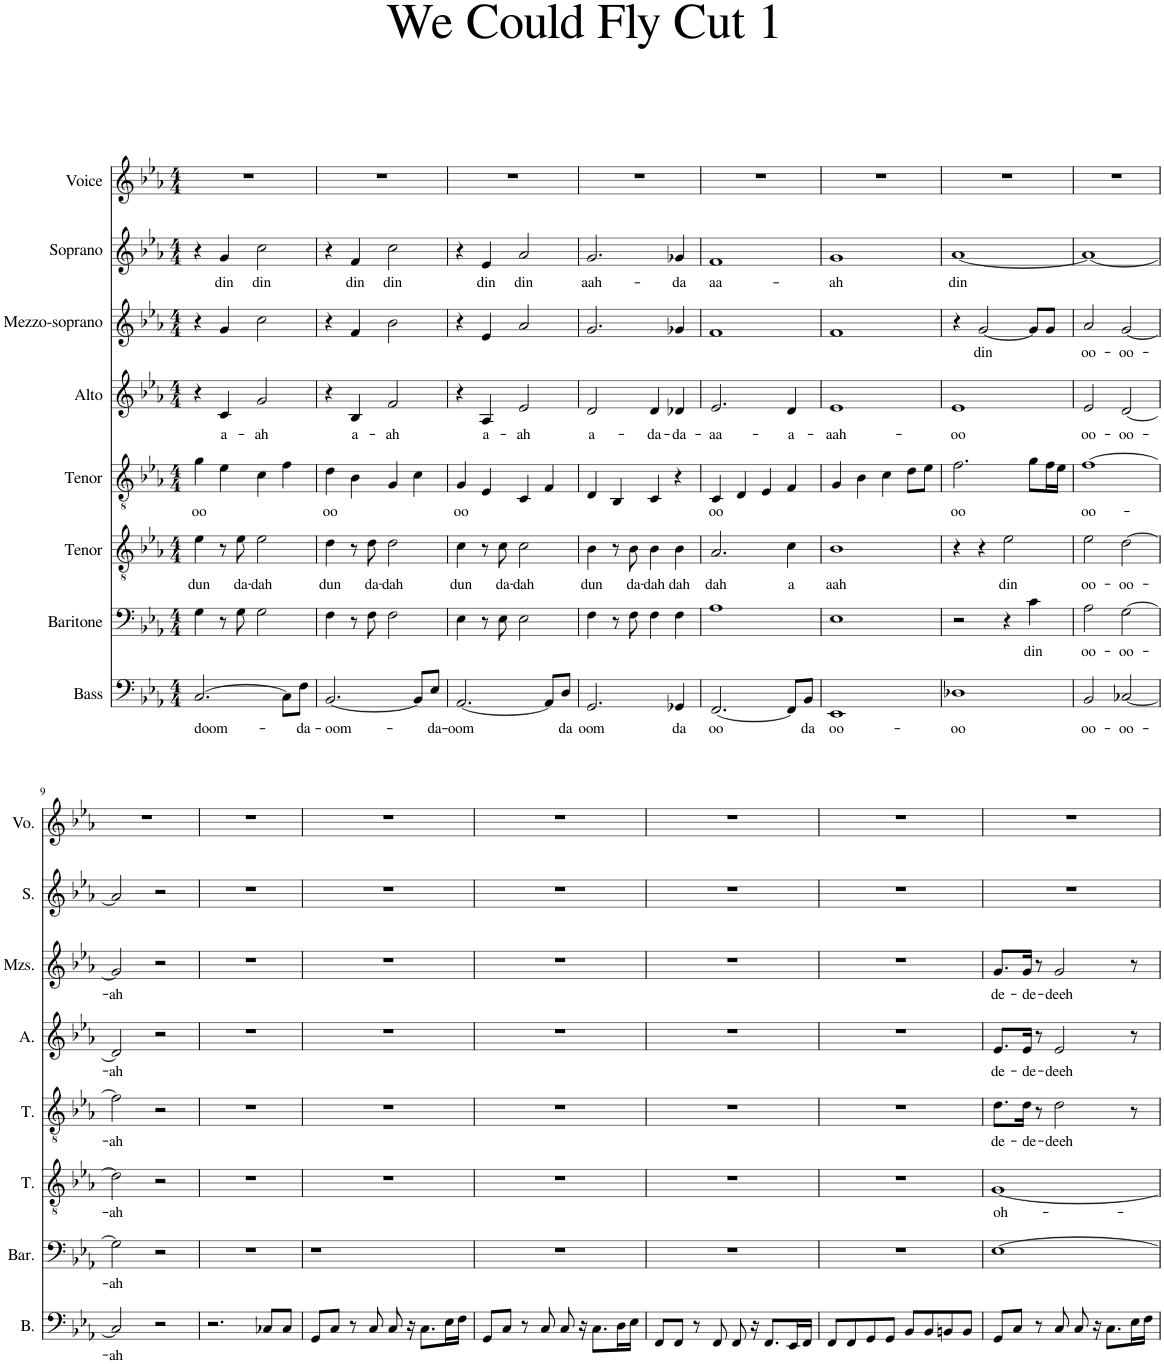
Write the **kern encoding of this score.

**kern	**text	**kern	**text	**kern	**text	**kern	**text	**kern	**text	**kern	**text	**kern	**text	**kern
*part8	*part8	*part7	*part7	*part6	*part6	*part5	*part5	*part4	*part4	*part3	*part3	*part2	*part2	*part1
*staff8	*staff8	*staff7	*staff7	*staff6	*staff6	*staff5	*staff5	*staff4	*staff4	*staff3	*staff3	*staff2	*staff2	*staff1
*I"Bass	*	*I"Baritone	*	*I"Tenor	*	*I"Tenor	*	*I"Alto	*	*I"Mezzo-soprano	*	*I"Soprano	*	*I"Voice
*I'B.	*	*I'Bar.	*	*I'T.	*	*I'T.	*	*I'A.	*	*I'Mzs.	*	*I'S.	*	*I'Vo.
*clefF4	*	*clefF4	*	*clefGv2	*	*clefGv2	*	*clefG2	*	*clefG2	*	*clefG2	*	*clefG2
*k[b-e-a-]	*	*k[b-e-a-]	*	*k[b-e-a-]	*	*k[b-e-a-]	*	*k[b-e-a-]	*	*k[b-e-a-]	*	*k[b-e-a-]	*	*k[b-e-a-]
*M4/4	*	*M4/4	*	*M4/4	*	*M4/4	*	*M4/4	*	*M4/4	*	*M4/4	*	*M4/4
=1	=1	=1	=1	=1	=1	=1	=1	=1	=1	=1	=1	=1	=1	=1
!	!LO:LY:b	!	!	!	!LO:LY:b	!	!LO:LY:b	!	!	!	!	!	!	!
[2.C/	doom-	4G\	.	4e-\	dun	4g\	oo	4r	.	4r	.	4r	.	1r
!	!	!	!	!	!	!	!	!	!LO:LY:b	!	!	!	!LO:LY:b	!
.	.	8r	.	8r	.	4e-\	.	4c/	a-	4g/	.	4g/	din	.
!	!	!	!	!	!LO:LY:b	!	!	!	!	!	!	!	!	!
.	.	8G\	.	8e-\	da-	.	.	.	.	.	.	.	.	.
!	!	!	!	!	!LO:LY:b	!	!	!	!LO:LY:b	!	!	!	!LO:LY:b	!
.	.	2G\	.	2e-\	-dah	4c\	.	2g/	-ah	2cc\	.	2cc\	din	.
8C\L]	.	.	.	.	.	4f\	.	.	.	.	.	.	.	.
!	!LO:LY:b	!	!	!	!	!	!	!	!	!	!	!	!	!
8F\J	-da-	.	.	.	.	.	.	.	.	.	.	.	.	.
=2	=2	=2	=2	=2	=2	=2	=2	=2	=2	=2	=2	=2	=2	=2
!	!LO:LY:b	!	!	!	!LO:LY:b	!	!LO:LY:b	!	!	!	!	!	!	!
[2.BB-/	-oom-	4F\	.	4d\	dun	4d\	oo	4r	.	4r	.	4r	.	1r
!	!	!	!	!	!	!	!	!	!LO:LY:b	!	!	!	!LO:LY:b	!
.	.	8r	.	8r	.	4B-\	.	4B-/	a-	4f/	.	4f/	din	.
!	!	!	!	!	!LO:LY:b	!	!	!	!	!	!	!	!	!
.	.	8F\	.	8d\	da-	.	.	.	.	.	.	.	.	.
!	!	!	!	!	!LO:LY:b	!	!	!	!LO:LY:b	!	!	!	!LO:LY:b	!
.	.	2F\	.	2d\	-dah	4G/	.	2f/	-ah	2b-\	.	2cc\	din	.
8BB-/L]	.	.	.	.	.	4c\	.	.	.	.	.	.	.	.
!	!LO:LY:b	!	!	!	!	!	!	!	!	!	!	!	!	!
8E-/J	-da-	.	.	.	.	.	.	.	.	.	.	.	.	.
=3	=3	=3	=3	=3	=3	=3	=3	=3	=3	=3	=3	=3	=3	=3
!	!LO:LY:b	!	!	!	!LO:LY:b	!	!LO:LY:b	!	!	!	!	!	!	!
[2.AA-/	-oom	4E-\	.	4c\	dun	4G/	oo	4r	.	4r	.	4r	.	1r
!	!	!	!	!	!	!	!	!	!LO:LY:b	!	!	!	!LO:LY:b	!
.	.	8r	.	8r	.	4E-/	.	4A-/	a-	4e-/	.	4e-/	din	.
!	!	!	!	!	!LO:LY:b	!	!	!	!	!	!	!	!	!
.	.	8E-\	.	8c\	da-	.	.	.	.	.	.	.	.	.
!	!	!	!	!	!LO:LY:b	!	!	!	!LO:LY:b	!	!	!	!LO:LY:b	!
.	.	2E-\	.	2c\	-dah	4C/	.	2e-/	-ah	2a-/	.	2a-/	din	.
8AA-/L]	.	.	.	.	.	4F/	.	.	.	.	.	.	.	.
!	!LO:LY:b	!	!	!	!	!	!	!	!	!	!	!	!	!
8D/J	da	.	.	.	.	.	.	.	.	.	.	.	.	.
=4	=4	=4	=4	=4	=4	=4	=4	=4	=4	=4	=4	=4	=4	=4
!	!LO:LY:b	!	!	!	!LO:LY:b	!	!	!	!LO:LY:b	!	!	!	!LO:LY:b	!
2.GG/	oom	4F\	.	4B-\	dun	4D/	.	2d/	a-	2.g/	.	2.g/	aah-	1r
.	.	8r	.	8r	.	4BB-/	.	.	.	.	.	.	.	.
!	!	!	!	!	!LO:LY:b	!	!	!	!	!	!	!	!	!
.	.	8F\	.	8B-\	da-	.	.	.	.	.	.	.	.	.
!	!	!	!	!	!LO:LY:b	!	!	!	!LO:LY:b	!	!	!	!	!
.	.	4F\	.	4B-\	-dah	4C/	.	4d/	da-	.	.	.	.	.
!	!LO:LY:b	!	!	!	!LO:LY:b	!	!	!	!LO:LY:b	!	!	!	!LO:LY:b	!
4GG-X/	da	4F\	.	4B-\	-dah	4r	.	4d-X/	-da-	4g-X/	.	4g-X/	-da	.
=5	=5	=5	=5	=5	=5	=5	=5	=5	=5	=5	=5	=5	=5	=5
!	!LO:LY:b	!	!	!	!LO:LY:b	!	!LO:LY:b	!	!LO:LY:b	!	!	!	!LO:LY:b	!
[2.FF/	oo	1A-	.	2.A-/	dah	4C/	oo	2.e-/	-aa-	1f	.	1f	aa-	1r
.	.	.	.	.	.	4D/	.	.	.	.	.	.	.	.
.	.	.	.	.	.	4E-/	.	.	.	.	.	.	.	.
!	!	!	!	!	!LO:LY:b	!	!	!	!LO:LY:b	!	!	!	!	!
8FF/L]	.	.	.	4c\	a	4F/	.	4d/	-a-	.	.	.	.	.
!	!LO:LY:b	!	!	!	!	!	!	!	!	!	!	!	!	!
8BB-/J	da	.	.	.	.	.	.	.	.	.	.	.	.	.
=6	=6	=6	=6	=6	=6	=6	=6	=6	=6	=6	=6	=6	=6	=6
!	!LO:LY:b	!	!	!	!LO:LY:b	!	!	!	!LO:LY:b	!	!	!	!LO:LY:b	!
1EE-	oo-	1E-	.	1B-	aah	4G/	.	1e-	-aah-	1f	.	1g	ah	1r
.	.	.	.	.	.	4B-\	.	.	.	.	.	.	.	.
.	.	.	.	.	.	4c\	.	.	.	.	.	.	.	.
.	.	.	.	.	.	8d\L	.	.	.	.	.	.	.	.
.	.	.	.	.	.	8e-\J	.	.	.	.	.	.	.	.
=7	=7	=7	=7	=7	=7	=7	=7	=7	=7	=7	=7	=7	=7	=7
!	!LO:LY:b	!	!	!	!	!	!LO:LY:b	!	!LO:LY:b	!	!	!	!LO:LY:b	!
1D-X	-oo	2r	.	4r	.	2.f\	oo	1e-	-oo	4r	.	[1a-	din	1r
!	!	!	!	!	!	!	!	!	!	!	!LO:LY:b	!	!	!
.	.	.	.	4r	.	.	.	.	.	[2g/	din	.	.	.
!	!	!	!	!	!LO:LY:b	!	!	!	!	!	!	!	!	!
.	.	4r	.	2e-\	din	.	.	.	.	.	.	.	.	.
!	!	!	!LO:LY:b	!	!	!	!	!	!	!	!	!	!	!
.	.	4c\	din	.	.	8g\L	.	.	.	8g/L]	.	.	.	.
.	.	.	.	.	.	16f\L	.	.	.	8g/J	.	.	.	.
.	.	.	.	.	.	16e-\JJ	.	.	.	.	.	.	.	.
=8	=8	=8	=8	=8	=8	=8	=8	=8	=8	=8	=8	=8	=8	=8
!	!LO:LY:b	!	!LO:LY:b	!	!LO:LY:b	!	!LO:LY:b	!	!LO:LY:b	!	!LO:LY:b	!	!	!
2BB-/	oo-	2A-\	oo-	2e-\	oo-	[1f	oo-	2e-/	oo-	2a-/	oo-	1a-_	.	1r
!	!LO:LY:b	!	!LO:LY:b	!	!LO:LY:b	!	!	!	!LO:LY:b	!	!LO:LY:b	!	!	!
[2C-X/	-oo-	[2G\	-oo-	[2d\	-oo-	.	.	[2d/	-oo-	[2g/	-oo-	.	.	.
!!LO:LB:g=z
=9	=9	=9	=9	=9	=9	=9	=9	=9	=9	=9	=9	=9	=9	=9
!	!LO:LY:b	!	!LO:LY:b	!	!LO:LY:b	!	!LO:LY:b	!	!LO:LY:b	!	!LO:LY:b	!	!	!
2C-/]	-ah	2G\]	-ah	2d\]	-ah	2f\]	-ah	2d/]	-ah	2g/]	-ah	2a-/]	.	1r
2r	.	2r	.	2r	.	2r	.	2r	.	2r	.	2r	.	.
=10	=10	=10	=10	=10	=10	=10	=10	=10	=10	=10	=10	=10	=10	=10
2.r	.	1r	.	1r	.	1r	.	1r	.	1r	.	1r	.	1r
8C-X/L	.	.	.	.	.	.	.	.	.	.	.	.	.	.
8C-/J	.	.	.	.	.	.	.	.	.	.	.	.	.	.
=11	=11	=11	=11	=11	=11	=11	=11	=11	=11	=11	=11	=11	=11	=11
8GG/L	.	1r	.	1r	.	1r	.	1r	.	1r	.	1r	.	1r
8C/J	.	.	.	.	.	.	.	.	.	.	.	.	.	.
8r	.	.	.	.	.	.	.	.	.	.	.	.	.	.
8C/	.	.	.	.	.	.	.	.	.	.	.	.	.	.
8C/	.	.	.	.	.	.	.	.	.	.	.	.	.	.
16r	.	.	.	.	.	.	.	.	.	.	.	.	.	.
8.C\L	.	.	.	.	.	.	.	.	.	.	.	.	.	.
16E-\L	.	.	.	.	.	.	.	.	.	.	.	.	.	.
16F\JJ	.	.	.	.	.	.	.	.	.	.	.	.	.	.
=12	=12	=12	=12	=12	=12	=12	=12	=12	=12	=12	=12	=12	=12	=12
8GG/L	.	1r	.	1r	.	1r	.	1r	.	1r	.	1r	.	1r
8C/J	.	.	.	.	.	.	.	.	.	.	.	.	.	.
8r	.	.	.	.	.	.	.	.	.	.	.	.	.	.
8C/	.	.	.	.	.	.	.	.	.	.	.	.	.	.
8C/	.	.	.	.	.	.	.	.	.	.	.	.	.	.
16r	.	.	.	.	.	.	.	.	.	.	.	.	.	.
8.C\L	.	.	.	.	.	.	.	.	.	.	.	.	.	.
16D\L	.	.	.	.	.	.	.	.	.	.	.	.	.	.
16E-\JJ	.	.	.	.	.	.	.	.	.	.	.	.	.	.
=13	=13	=13	=13	=13	=13	=13	=13	=13	=13	=13	=13	=13	=13	=13
8FF/L	.	1r	.	1r	.	1r	.	1r	.	1r	.	1r	.	1r
8FF/J	.	.	.	.	.	.	.	.	.	.	.	.	.	.
8r	.	.	.	.	.	.	.	.	.	.	.	.	.	.
8FF/	.	.	.	.	.	.	.	.	.	.	.	.	.	.
8FF/	.	.	.	.	.	.	.	.	.	.	.	.	.	.
16r	.	.	.	.	.	.	.	.	.	.	.	.	.	.
8.FF/L	.	.	.	.	.	.	.	.	.	.	.	.	.	.
16EE-/L	.	.	.	.	.	.	.	.	.	.	.	.	.	.
16FF/JJ	.	.	.	.	.	.	.	.	.	.	.	.	.	.
=14	=14	=14	=14	=14	=14	=14	=14	=14	=14	=14	=14	=14	=14	=14
8FF/L	.	1r	.	1r	.	1r	.	1r	.	1r	.	1r	.	1r
8FF/	.	.	.	.	.	.	.	.	.	.	.	.	.	.
8GG/	.	.	.	.	.	.	.	.	.	.	.	.	.	.
8GG/J	.	.	.	.	.	.	.	.	.	.	.	.	.	.
8BB-/L	.	.	.	.	.	.	.	.	.	.	.	.	.	.
8BB-/	.	.	.	.	.	.	.	.	.	.	.	.	.	.
8BBn/	.	.	.	.	.	.	.	.	.	.	.	.	.	.
8BB/J	.	.	.	.	.	.	.	.	.	.	.	.	.	.
=15	=15	=15	=15	=15	=15	=15	=15	=15	=15	=15	=15	=15	=15	=15
!	!	!	!	!	!LO:LY:b	!	!LO:LY:b	!	!LO:LY:b	!	!LO:LY:b	!	!	!
8GG/L	.	[1E-	.	[1G	oh-	8.d\L	de-	8.e-/L	de-	8.g/L	de-	1r	.	1r
8C/J	.	.	.	.	.	.	.	.	.	.	.	.	.	.
!	!	!	!	!	!	!	!LO:LY:b	!	!LO:LY:b	!	!LO:LY:b	!	!	!
.	.	.	.	.	.	16d\Jk	-de-	16e-/Jk	-de-	16g/Jk	-de-	.	.	.
8r	.	.	.	.	.	8r	.	8r	.	8r	.	.	.	.
!	!	!	!	!	!	!	!LO:LY:b	!	!LO:LY:b	!	!LO:LY:b	!	!	!
8C/	.	.	.	.	.	2d\	-deeh	2e-/	-deeh	2g/	-deeh	.	.	.
8C/	.	.	.	.	.	.	.	.	.	.	.	.	.	.
16r	.	.	.	.	.	.	.	.	.	.	.	.	.	.
8.C\L	.	.	.	.	.	.	.	.	.	.	.	.	.	.
16E-\L	.	.	.	.	.	8r	.	8r	.	8r	.	.	.	.
16F\JJ	.	.	.	.	.	.	.	.	.	.	.	.	.	.
=	=	=	=	=	=	=	=	=	=	=	=	=	=	=
*-	*-	*-	*-	*-	*-	*-	*-	*-	*-	*-	*-	*-	*-	*-
